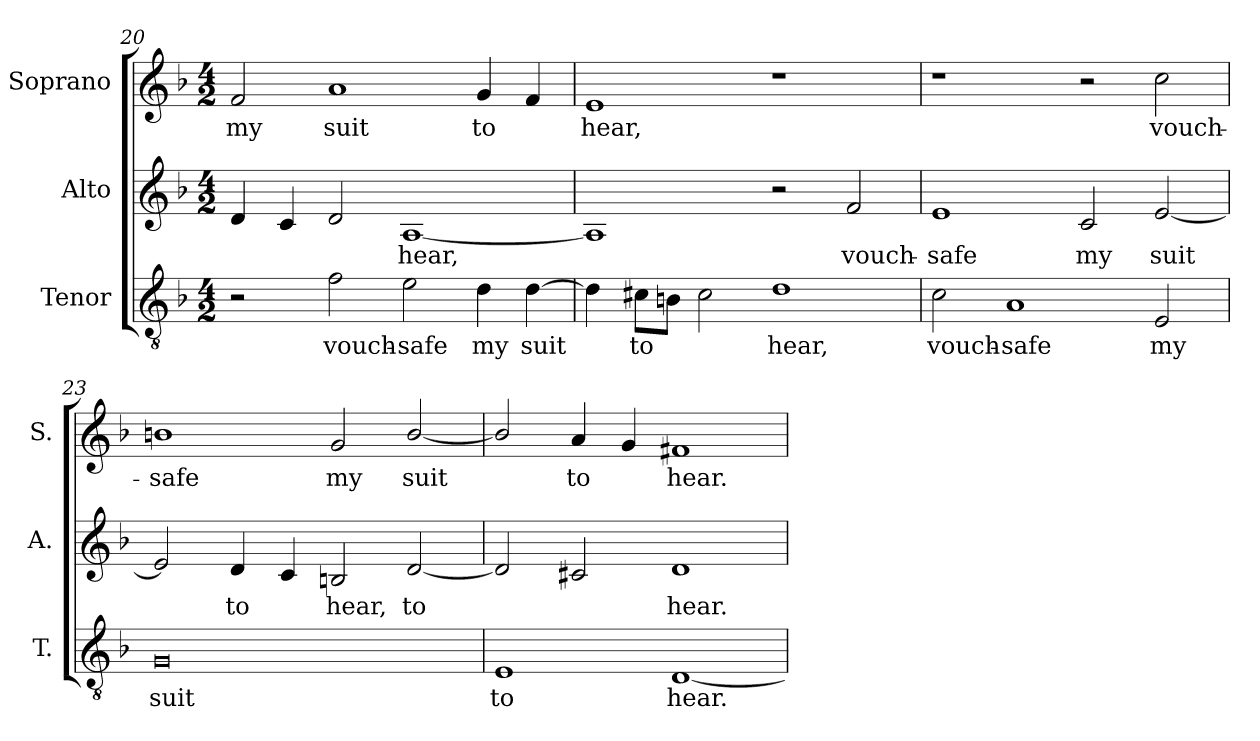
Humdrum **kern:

**kern	**text	**kern	**text	**kern	**text
*part3	*part3	*part2	*part2	*part1	*part1
*staff3	*staff3	*staff2	*staff2	*staff1	*staff1
*I"Tenor	*	*I"Alto	*	*I"Soprano	*
*I'T.	*	*I'A.	*	*I'S.	*
!!LO:LB:g=z
*clefGv2	*	*clefG2	*	*clefG2	*
*ITrd7c12	*	*	*	*	*
*k[b-]	*	*k[b-]	*	*k[b-]	*
*F:	*	*F:	*	*F:	*
*M4/2	*	*M4/2	*	*M4/2	*
=20	=20	=20	=20	=20	=20
!	!	!	!	!	!LO:LY:b:color=#000000
2r	.	4di/	.	2fi/	my
.	.	4ci/	.	.	.
!	!LO:LY:b:color=#000000	!	!	!	!
!	!	!	!	!	!LO:LY:b:color=#000000
2Fi\	vouch-	2di/	.	1ai	suit
!	!LO:LY:b:color=#000000	!	!	!	!
!	!	!	!LO:LY:b:color=#000000	!	!
2Ei\	-safe	[1Ai	hear,	.	.
!	!LO:LY:b:color=#000000	!	!	!	!
!	!	!	!	!	!LO:LY:b:color=#000000
4Di\	my	.	.	4gi/	to
!	!LO:LY:b:color=#000000	!	!	!	!
[4Di\	suit	.	.	4fi/	.
=21	=21	=21	=21	=21	=21
!	!	!	!	!	!LO:LY:b:color=#000000
4Di\]	.	1Ai]	.	1ei	hear,
!	!LO:LY:b:color=#000000	!	!	!	!
8C#Xi\L	to	.	.	.	.
8BBni\J	.	.	.	.	.
2C#i\	.	.	.	.	.
!	!LO:LY:b:color=#000000	!	!	!	!
1Di	hear,	2r	.	1r	.
!	!	!	!LO:LY:b:color=#000000	!	!
.	.	2fi/	vouch-	.	.
=22	=22	=22	=22	=22	=22
!	!LO:LY:b:color=#000000	!	!	!	!
!	!	!	!LO:LY:b:color=#000000	!	!
2Ci\	vouch-	1ei	-safe	1r	.
!	!LO:LY:b:color=#000000	!	!	!	!
1AAi	-safe	.	.	.	.
!	!	!	!LO:LY:b:color=#000000	!	!
.	.	2ci/	my	2r	.
!	!LO:LY:b:color=#000000	!	!	!	!
!	!	!	!LO:LY:b:color=#000000	!	!
!	!	!	!	!	!LO:LY:b:color=#000000
2EEi/	my	[2ei/	suit	2cci\	vouch-
=23	=23	=23	=23	=23	=23
!	!LO:LY:b:color=#000000	!	!	!	!
!	!	!	!	!	!LO:LY:b:color=#000000
0GGi	suit	2ei/]	.	1bni	-safe
!	!	!	!LO:LY:b:color=#000000	!	!
.	.	4di/	to	.	.
.	.	4ci/	.	.	.
!	!	!	!LO:LY:b:color=#000000	!	!
!	!	!	!	!	!LO:LY:b:color=#000000
.	.	2Bni/	hear,	2gi/	my
!	!	!	!LO:LY:b:color=#000000	!	!
!	!	!	!	!	!LO:LY:b:color=#000000
.	.	[2di/	to	[2bi/	suit
=24	=24	=24	=24	=24	=24
!	!LO:LY:b:color=#000000	!	!	!	!
1EEi	to	2di/]	.	2bi/]	.
!	!	!	!	!	!LO:LY:b:color=#000000
.	.	2c#Xi/	.	4ai/	to
.	.	.	.	4gi/	.
!	!LO:LY:b:color=#000000	!	!	!	!
!	!	!	!LO:LY:b:color=#000000	!	!
!	!	!	!	!	!LO:LY:b:color=#000000
[1DDi	hear.	1di	hear.	1f#Xi	hear.
=	=	=	=	=	=
*-	*-	*-	*-	*-	*-
